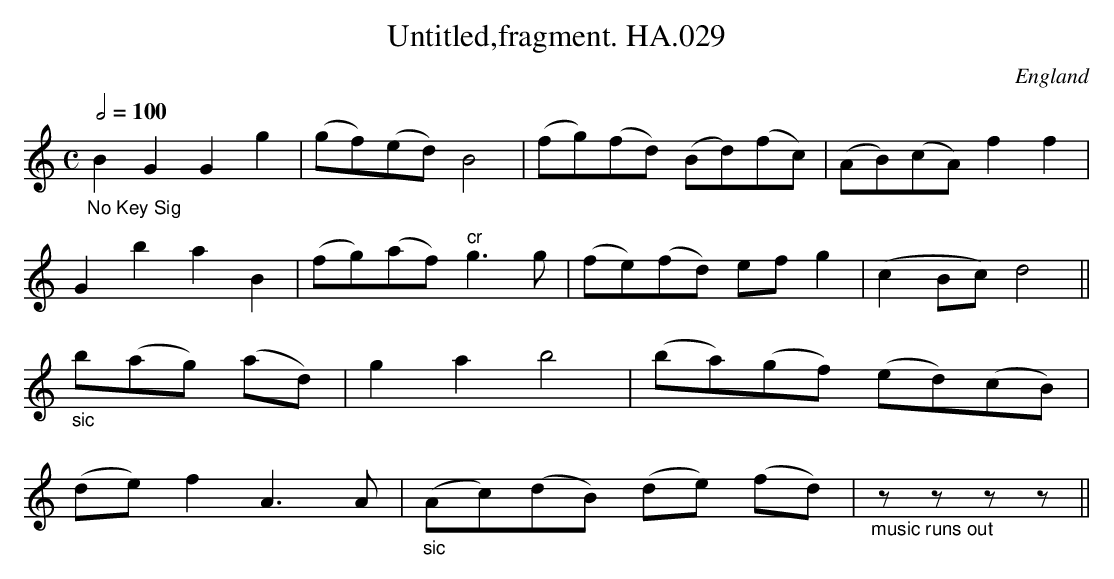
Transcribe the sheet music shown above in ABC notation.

X:1
T:Untitled,fragment. HA.029
M:C
L:1/8
Q:1/2=100
O:England
K:C major
"_No Key Sig"B2G2G2g2|(gf)(ed) B4|\
(fg)(fd) (Bd)(fc)|(AB)(cA) f2 f2|!
G2b2a2B2|(fg)(af) "^cr"g3g|\
(fe)(fd) ef g2|(c2Bc) d4||!
"_sic"b(ag) (ad)|g2a2b4|(ba)(gf) (ed)(cB)|!
(de)f2 A3 A|"_sic"(Ac)(dB) (de) (fd)|"_music runs out"zzzz||
